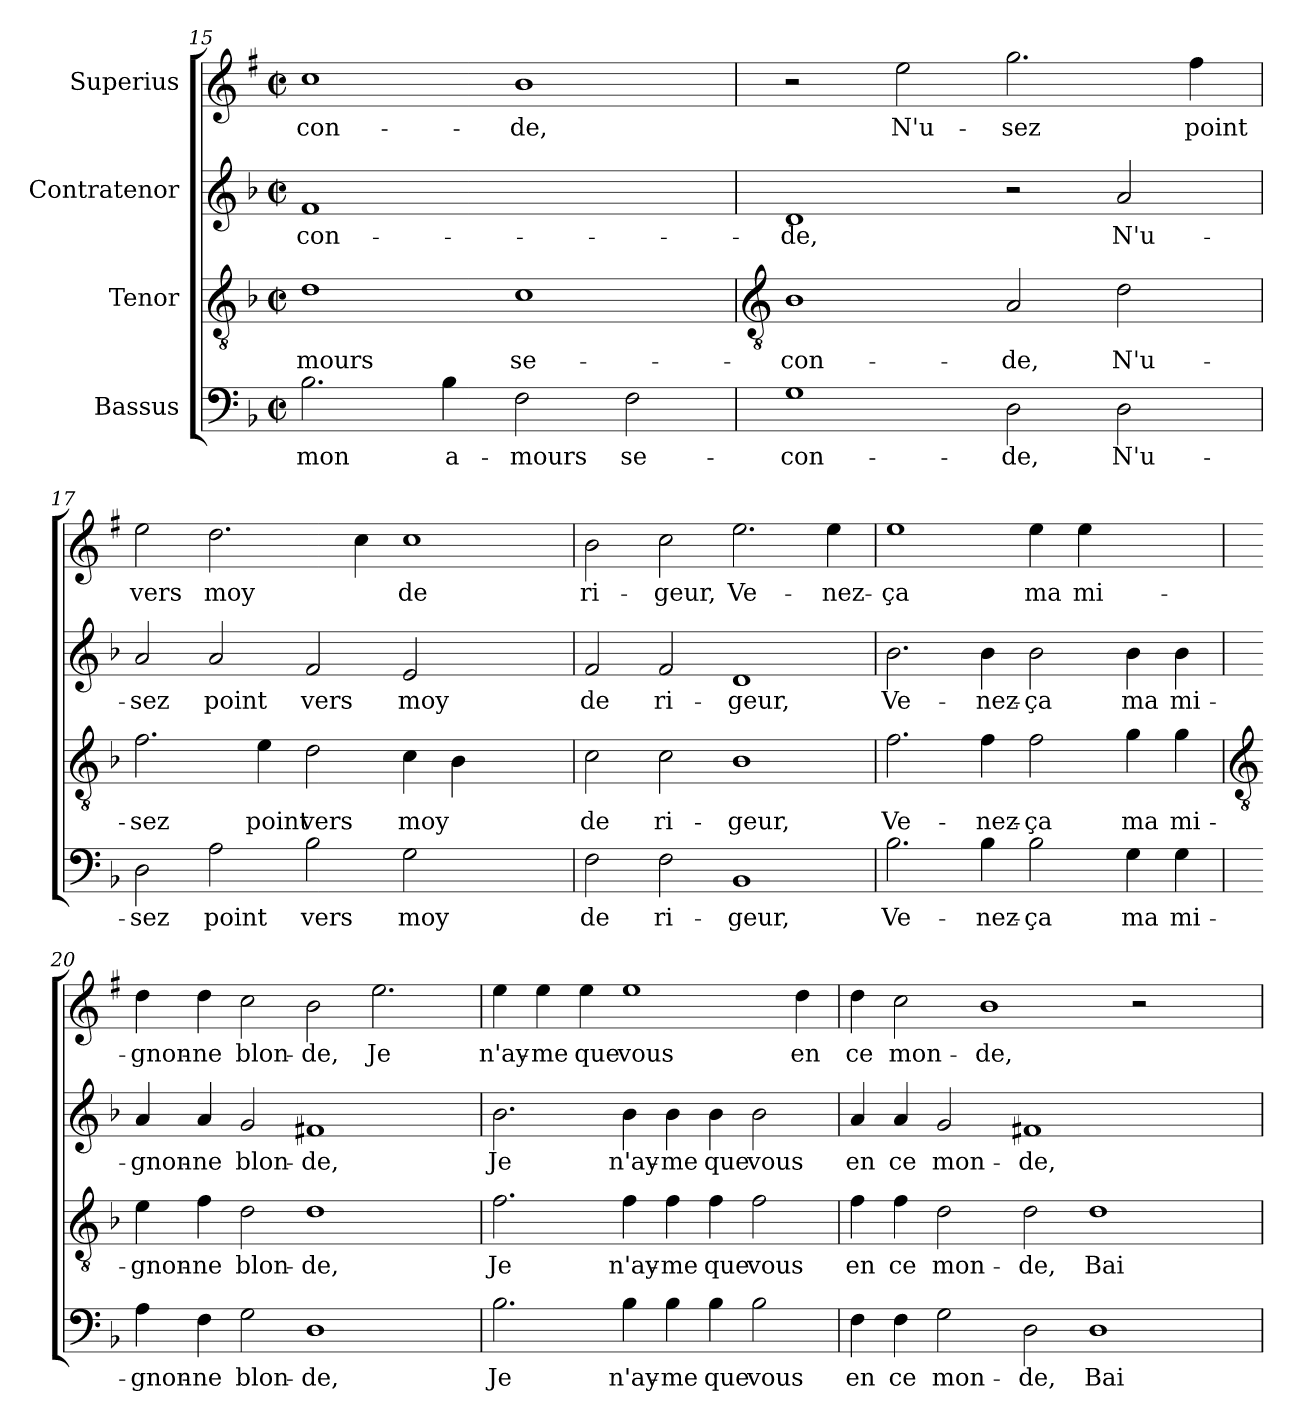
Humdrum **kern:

**kern	**text	**kern	**text	**kern	**text	**kern	**text
*part4	*part4	*part3	*part3	*part2	*part2	*part1	*part1
*staff4	*staff4	*staff3	*staff3	*staff2	*staff2	*staff1	*staff1
*I"Bassus	*	*I"Tenor	*	*I"Contratenor	*	*I"Superius	*
*clefF4	*	*clefGv2	*	*clefG2	*	*clefG2	*
*	*	*	*	*	*	*ITrd1c2	*
*k[b-]	*	*k[b-]	*	*k[b-]	*	*k[b-]	*
*F:	*	*F:	*	*F:	*	*F:	*
*M4/2	*	*M4/2	*	*M4/2	*	*M4/2	*
*met(c|)	*	*met(c|)	*	*met(c|)	*	*met(c|)	*
=15	=15	=15	=15	=15	=15	=15	=15
!	!LO:LY:b	!	!LO:LY:b	!	!LO:LY:b	!	!LO:LY:b
2.B-	mon	1d	-mours	1f	-con-	1b-	-con-
!	!LO:LY:b	!	!	!	!	!	!
4B-	a-	.	.	.	.	.	.
!	!LO:LY:b	!	!LO:LY:b	!	!	!	!LO:LY:b
2F	-mours	1c	se-	1ryy	.	1a	-de,
!	!LO:LY:b	!	!	!	!	!	!
2F	se-	.	.	.	.	.	.
!!LO:LB:g=z
=16	=16	=16	=16	=16	=16	=16	=16
*	*	*clefGv2	*	*	*	*	*
!	!LO:LY:b	!	!LO:LY:b	!	!LO:LY:b	!	!
1G	-con-	1B-	-con-	1d	-de,	2r	.
!	!	!	!	!	!	!	!LO:LY:b
.	.	.	.	.	.	2dd	N'u-
!	!LO:LY:b	!	!LO:LY:b	!	!	!	!LO:LY:b
2D	-de,	2A	-de,	2r	.	2.ff	-sez
!	!LO:LY:b	!	!LO:LY:b	!	!LO:LY:b	!	!
2D	N'u-	2d	N'u-	2a	N'u-	.	.
!	!	!	!	!	!	!	!LO:LY:b
.	.	.	.	.	.	4ee	point
=17	=17	=17	=17	=17	=17	=17	=17
!	!LO:LY:b	!	!LO:LY:b	!	!LO:LY:b	!	!LO:LY:b
2D	-sez	2.f	-sez	2a	-sez	2dd	vers
!	!LO:LY:b	!	!	!	!LO:LY:b	!	!LO:LY:b
2A	point	.	.	2a	point	2.cc	moy
!	!	!	!LO:LY:b	!	!	!	!
.	.	4e	point	.	.	.	.
!	!LO:LY:b	!	!LO:LY:b	!	!LO:LY:b	!	!
2B-	vers	2d	vers	2f	vers	.	.
.	.	.	.	.	.	4b-	.
!	!LO:LY:b	!	!LO:LY:b	!	!LO:LY:b	!	!LO:LY:b
2G	moy	4c	moy	2e	moy	1b-	de
.	.	4B-	.	.	.	.	.
2ryy	.	2ryy	.	2ryy	.	.	.
=18	=18	=18	=18	=18	=18	=18	=18
!	!LO:LY:b	!	!LO:LY:b	!	!LO:LY:b	!	!LO:LY:b
2F	de	2c	de	2f	de	2a	ri-
!	!LO:LY:b	!	!LO:LY:b	!	!LO:LY:b	!	!LO:LY:b
2F	ri-	2c	ri-	2f	ri-	2b-	-geur,
!	!LO:LY:b	!	!LO:LY:b	!	!LO:LY:b	!	!LO:LY:b
1BB-	-geur,	1B-	-geur,	1d	-geur,	2.dd	Ve-
!	!	!	!	!	!	!	!LO:LY:b
.	.	.	.	.	.	4dd	-nez-
=19	=19	=19	=19	=19	=19	=19	=19
!	!LO:LY:b	!	!LO:LY:b	!	!LO:LY:b	!	!LO:LY:b
2.B-	Ve-	2.f	Ve-	2.b-	Ve-	1dd	-ça
!	!LO:LY:b	!	!LO:LY:b	!	!LO:LY:b	!	!
4B-	-nez-	4f	-nez-	4b-	-nez-	.	.
!	!LO:LY:b	!	!LO:LY:b	!	!LO:LY:b	!	!LO:LY:b
2B-	-ça	2f	-ça	2b-	-ça	4dd	ma
!	!	!	!	!	!	!	!LO:LY:b
.	.	.	.	.	.	4dd	mi-
!	!LO:LY:b	!	!LO:LY:b	!	!LO:LY:b	!	!
4G	ma	4g	ma	4b-	ma	2ryy	.
!	!LO:LY:b	!	!LO:LY:b	!	!LO:LY:b	!	!
4G	mi-	4g	mi-	4b-	mi-	.	.
!!LO:LB:g=z
=20	=20	=20	=20	=20	=20	=20	=20
*	*	*clefGv2	*	*	*	*	*
!	!LO:LY:b	!	!LO:LY:b	!	!LO:LY:b	!	!LO:LY:b
4A	-gnon-	4e	-gnon-	4a	-gnon-	4cc	-gnon-
!	!LO:LY:b	!	!LO:LY:b	!	!LO:LY:b	!	!LO:LY:b
4F	-ne	4f	-ne	4a	-ne	4cc	-ne
!	!LO:LY:b	!	!LO:LY:b	!	!LO:LY:b	!	!LO:LY:b
2G	blon-	2d	blon-	2g	blon-	2b-	blon-
!	!LO:LY:b	!	!LO:LY:b	!	!LO:LY:b	!	!LO:LY:b
1D	-de,	1d	-de,	1f#X	-de,	2a	-de,
!	!	!	!	!	!	!	!LO:LY:b
.	.	.	.	.	.	2.dd	Je
4ryy	.	4ryy	.	4ryy	.	.	.
=21	=21	=21	=21	=21	=21	=21	=21
!	!LO:LY:b	!	!LO:LY:b	!	!LO:LY:b	!	!LO:LY:b
2.B-	Je	2.f	Je	2.b-	Je	4dd	n'ay-
!	!	!	!	!	!	!	!LO:LY:b
.	.	.	.	.	.	4dd	-me
!	!	!	!	!	!	!	!LO:LY:b
.	.	.	.	.	.	4dd	que
!	!LO:LY:b	!	!LO:LY:b	!	!LO:LY:b	!	!LO:LY:b
4B-	n'ay-	4f	n'ay-	4b-	n'ay-	1dd	vous
!	!LO:LY:b	!	!LO:LY:b	!	!LO:LY:b	!	!
4B-	-me	4f	-me	4b-	-me	.	.
!	!LO:LY:b	!	!LO:LY:b	!	!LO:LY:b	!	!
4B-	que	4f	que	4b-	que	.	.
!	!LO:LY:b	!	!LO:LY:b	!	!LO:LY:b	!	!
2B-	vous	2f	vous	2b-	vous	.	.
!	!	!	!	!	!	!	!LO:LY:b
.	.	.	.	.	.	4cc	en
=22	=22	=22	=22	=22	=22	=22	=22
!	!LO:LY:b	!	!LO:LY:b	!	!LO:LY:b	!	!LO:LY:b
4F	en	4f	en	4a	en	4cc	ce
!	!LO:LY:b	!	!LO:LY:b	!	!LO:LY:b	!	!LO:LY:b
4F	ce	4f	ce	4a	ce	2b-	mon-
!	!LO:LY:b	!	!LO:LY:b	!	!LO:LY:b	!	!
2G	mon-	2d	mon-	2g	mon-	.	.
!	!	!	!	!	!	!	!LO:LY:b
.	.	.	.	.	.	1a	-de,
!	!LO:LY:b	!	!LO:LY:b	!	!LO:LY:b	!	!
2D	-de,	2d	-de,	1f#X	-de,	.	.
!	!LO:LY:b	!	!LO:LY:b	!	!	!	!
1D	Bai-	1d	Bai-	.	.	.	.
.	.	.	.	.	.	2r	.
.	.	.	.	2ryy	.	.	.
.	.	.	.	.	.	4ryy	.
=	=	=	=	=	=	=	=
*-	*-	*-	*-	*-	*-	*-	*-
